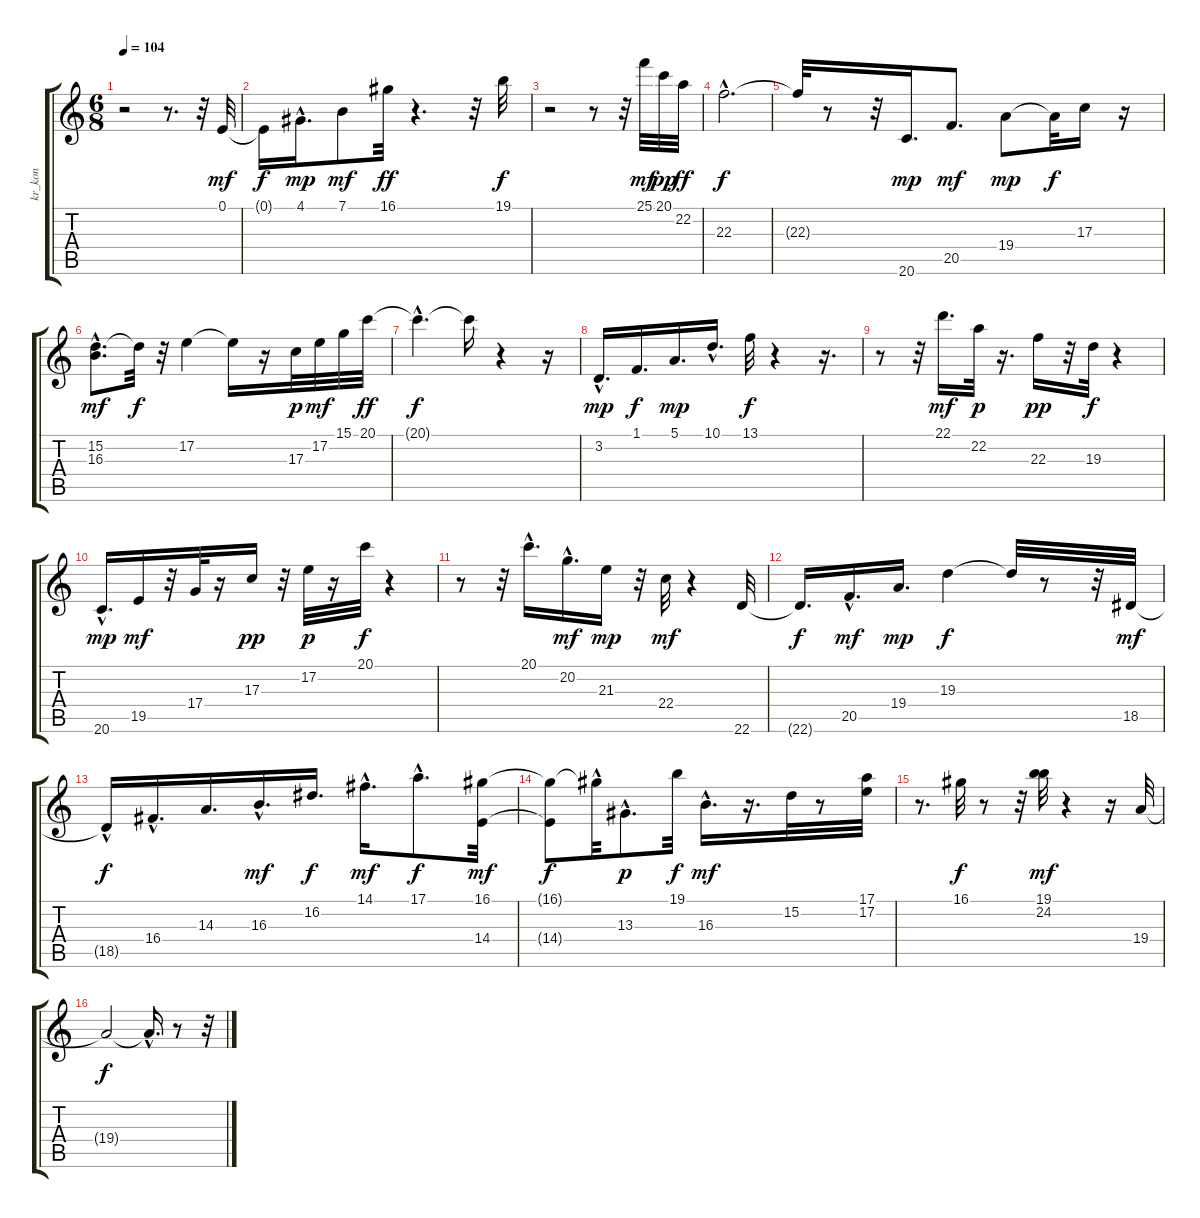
\track ("kr_kon" "kr_kon") {instrument vibraphone}
\staff {score tabs}
\tuning (E4 B3 G3 D3 A2 E2) {hide}
\ts (6 8)
\tempo 104
\clef g2
\ks c
r.2{dy ff} r.8{d} r.32 0.1.32{dy mf} |
0.1{t}.16{dy f} 4.1{hac}.16{d dy mp} 7.1.8{dy mf} 16.1.32{dy ff} r.4{d} r.32 19.1.32{dy f} |
r.2 r.8 r.32 25.1.32{dy mf} 20.1.32{dy pp} 22.2.32{dy ff} |
22.3{hac}.2{d dy f} |
22.3{t}.32 r.8 r.32 20.6.16{d dy mp} 20.5.8{d dy mf} 19.4.8{dy mp} 19.4{t}.32{dy f} 17.3.16 r.16 |
(15.2{hac} 16.3).8{d dy mf} 15.2{t}.32{dy f} r.32 17.2.4 17.2{t}.16 r.16 17.3.32{dy p} 17.2.32{dy mf} 15.1.32 20.1.32{dy ff} |
20.1{hac t}.4{d dy f} 20.1{t}.16 r.4 r.16 |
3.2{hac}.16{d dy mp} 1.1.16{d dy f} 5.1.16{d dy mp} 10.1{hac}.16{d} 13.1.32{dy f} r.4 r.16{d} |
r.8 r.32 22.1.16{d dy mf} 22.2.32{dy p} r.16{d} 22.3.16{dy pp} r.32 19.3.32{dy f} r.4 |
20.6{hac}.16{d dy mp} 19.5.16{dy mf} r.32 17.4.32 r.16 17.3.16{dy pp} r.32 17.2.32{dy p} r.16 20.1.32{dy f} r.4 |
r.8 r.32 20.1{hac}.16{d} 20.2{hac}.16{d dy mf} 21.3.16{dy mp} r.32 22.4.32{dy mf} r.4 22.6.32 |
22.6{t}.16{d dy f} 20.5{hac}.16{d dy mf} 19.4.16{d dy mp} 19.3.4{dy f} 19.3{t}.32 r.8 r.32 18.5.32{dy mf} |
18.5{hac t}.16{dy f} 16.4{hac}.16{d} 14.3.16{d} 16.3{hac}.16{d dy mf} 16.2.16{d dy f} 14.1{hac}.16{d dy mf} 17.1{hac}.8{d dy f} (16.1 14.4).32{dy mf} |
(16.1{t} 14.4{t}).8{dy f} 16.1{hac t}.32 13.3{hac}.8{d dy p} 19.1.32{dy f} 16.3{hac}.16{d dy mf} r.16{d} 15.2.32 r.8 (17.1 17.2).32 |
r.8{d} 16.1.32{dy f} r.8 r.32 (19.1 24.2).32{dy mf} r.4 r.16 19.4.32 |
19.4{t}.2{dy f} 19.4{hac t}.16{d} r.8 r.32
